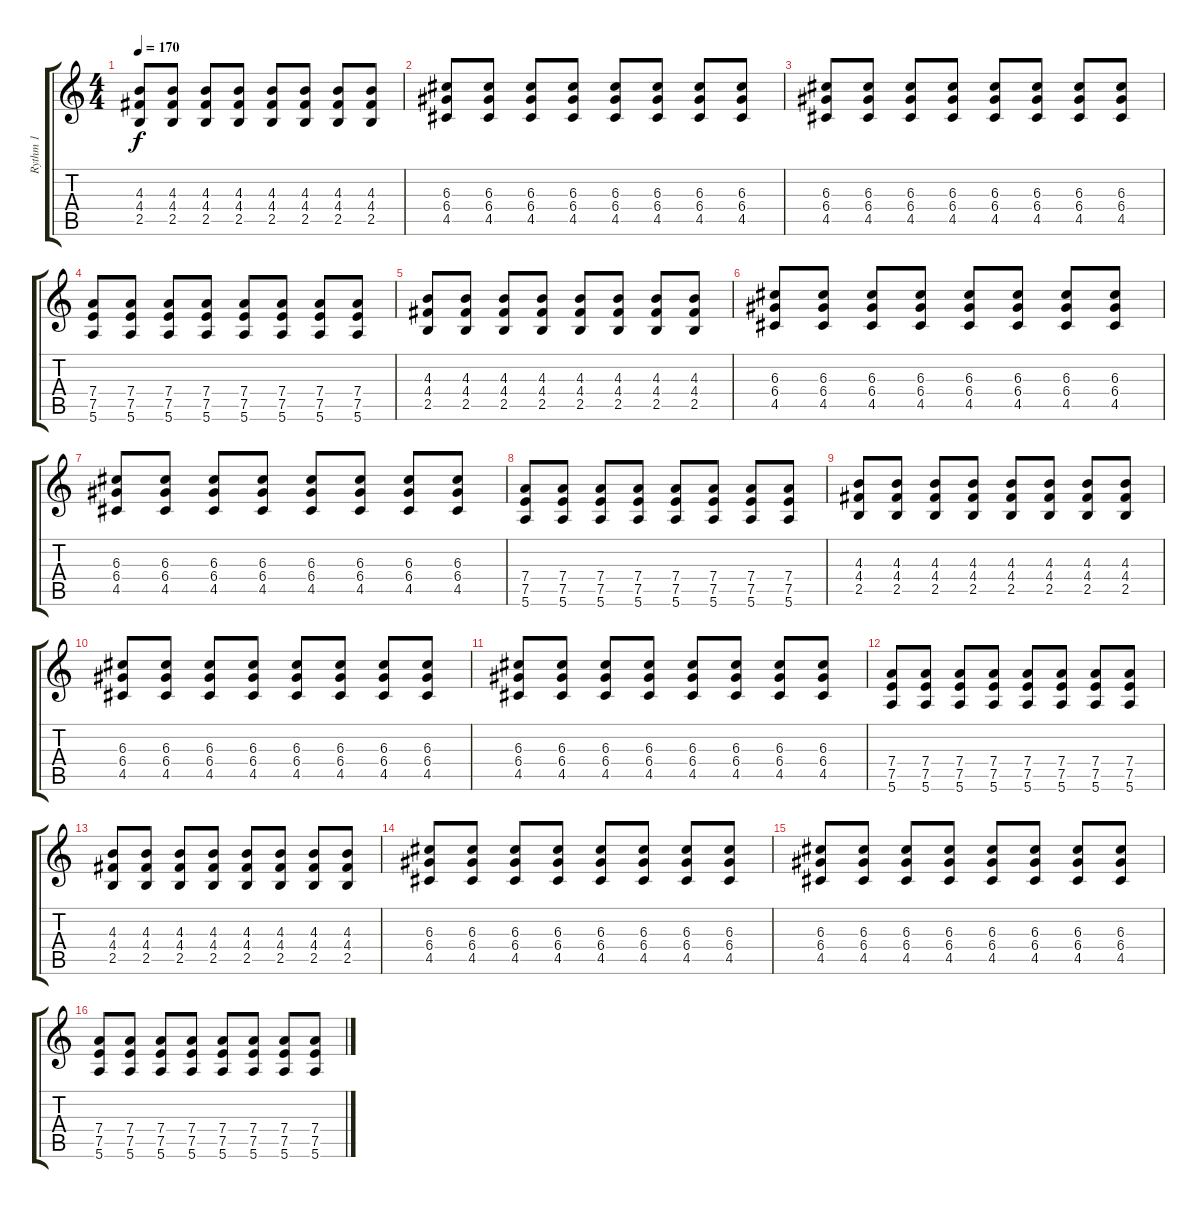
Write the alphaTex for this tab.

\track ("Rythm 1" "Rythm 1") {instrument distortionguitar}
\staff {score tabs}
\tuning (E4 B3 G3 D3 A2 E2) {hide}
\ts (4 4)
\tempo 170
\clef g2
\ks c
(4.3 4.4 2.5).8{dy f} (4.3 4.4 2.5).8 (4.3 4.4 2.5).8 (4.3 4.4 2.5).8 (4.3 4.4 2.5).8 (4.3 4.4 2.5).8 (4.3 4.4 2.5).8 (4.3 4.4 2.5).8 |
(6.3 6.4 4.5).8 (6.3 6.4 4.5).8 (6.3 6.4 4.5).8 (6.3 6.4 4.5).8 (6.3 6.4 4.5).8 (6.3 6.4 4.5).8 (6.3 6.4 4.5).8 (6.3 6.4 4.5).8 |
(6.3 6.4 4.5).8 (6.3 6.4 4.5).8 (6.3 6.4 4.5).8 (6.3 6.4 4.5).8 (6.3 6.4 4.5).8 (6.3 6.4 4.5).8 (6.3 6.4 4.5).8 (6.3 6.4 4.5).8 |
(7.4 7.5 5.6).8 (7.4 7.5 5.6).8 (7.4 7.5 5.6).8 (7.4 7.5 5.6).8 (7.4 7.5 5.6).8 (7.4 7.5 5.6).8 (7.4 7.5 5.6).8 (7.4 7.5 5.6).8 |
(4.3 4.4 2.5).8 (4.3 4.4 2.5).8 (4.3 4.4 2.5).8 (4.3 4.4 2.5).8 (4.3 4.4 2.5).8 (4.3 4.4 2.5).8 (4.3 4.4 2.5).8 (4.3 4.4 2.5).8 |
(6.3 6.4 4.5).8 (6.3 6.4 4.5).8 (6.3 6.4 4.5).8 (6.3 6.4 4.5).8 (6.3 6.4 4.5).8 (6.3 6.4 4.5).8 (6.3 6.4 4.5).8 (6.3 6.4 4.5).8 |
(6.3 6.4 4.5).8 (6.3 6.4 4.5).8 (6.3 6.4 4.5).8 (6.3 6.4 4.5).8 (6.3 6.4 4.5).8 (6.3 6.4 4.5).8 (6.3 6.4 4.5).8 (6.3 6.4 4.5).8 |
(7.4 7.5 5.6).8 (7.4 7.5 5.6).8 (7.4 7.5 5.6).8 (7.4 7.5 5.6).8 (7.4 7.5 5.6).8 (7.4 7.5 5.6).8 (7.4 7.5 5.6).8 (7.4 7.5 5.6).8 |
(4.3 4.4 2.5).8 (4.3 4.4 2.5).8 (4.3 4.4 2.5).8 (4.3 4.4 2.5).8 (4.3 4.4 2.5).8 (4.3 4.4 2.5).8 (4.3 4.4 2.5).8 (4.3 4.4 2.5).8 |
(6.3 6.4 4.5).8 (6.3 6.4 4.5).8 (6.3 6.4 4.5).8 (6.3 6.4 4.5).8 (6.3 6.4 4.5).8 (6.3 6.4 4.5).8 (6.3 6.4 4.5).8 (6.3 6.4 4.5).8 |
(6.3 6.4 4.5).8 (6.3 6.4 4.5).8 (6.3 6.4 4.5).8 (6.3 6.4 4.5).8 (6.3 6.4 4.5).8 (6.3 6.4 4.5).8 (6.3 6.4 4.5).8 (6.3 6.4 4.5).8 |
(7.4 7.5 5.6).8 (7.4 7.5 5.6).8 (7.4 7.5 5.6).8 (7.4 7.5 5.6).8 (7.4 7.5 5.6).8 (7.4 7.5 5.6).8 (7.4 7.5 5.6).8 (7.4 7.5 5.6).8 |
(4.3 4.4 2.5).8 (4.3 4.4 2.5).8 (4.3 4.4 2.5).8 (4.3 4.4 2.5).8 (4.3 4.4 2.5).8 (4.3 4.4 2.5).8 (4.3 4.4 2.5).8 (4.3 4.4 2.5).8 |
(6.3 6.4 4.5).8 (6.3 6.4 4.5).8 (6.3 6.4 4.5).8 (6.3 6.4 4.5).8 (6.3 6.4 4.5).8 (6.3 6.4 4.5).8 (6.3 6.4 4.5).8 (6.3 6.4 4.5).8 |
(6.3 6.4 4.5).8 (6.3 6.4 4.5).8 (6.3 6.4 4.5).8 (6.3 6.4 4.5).8 (6.3 6.4 4.5).8 (6.3 6.4 4.5).8 (6.3 6.4 4.5).8 (6.3 6.4 4.5).8 |
(7.4 7.5 5.6).8 (7.4 7.5 5.6).8 (7.4 7.5 5.6).8 (7.4 7.5 5.6).8 (7.4 7.5 5.6).8 (7.4 7.5 5.6).8 (7.4 7.5 5.6).8 (7.4 7.5 5.6).8
